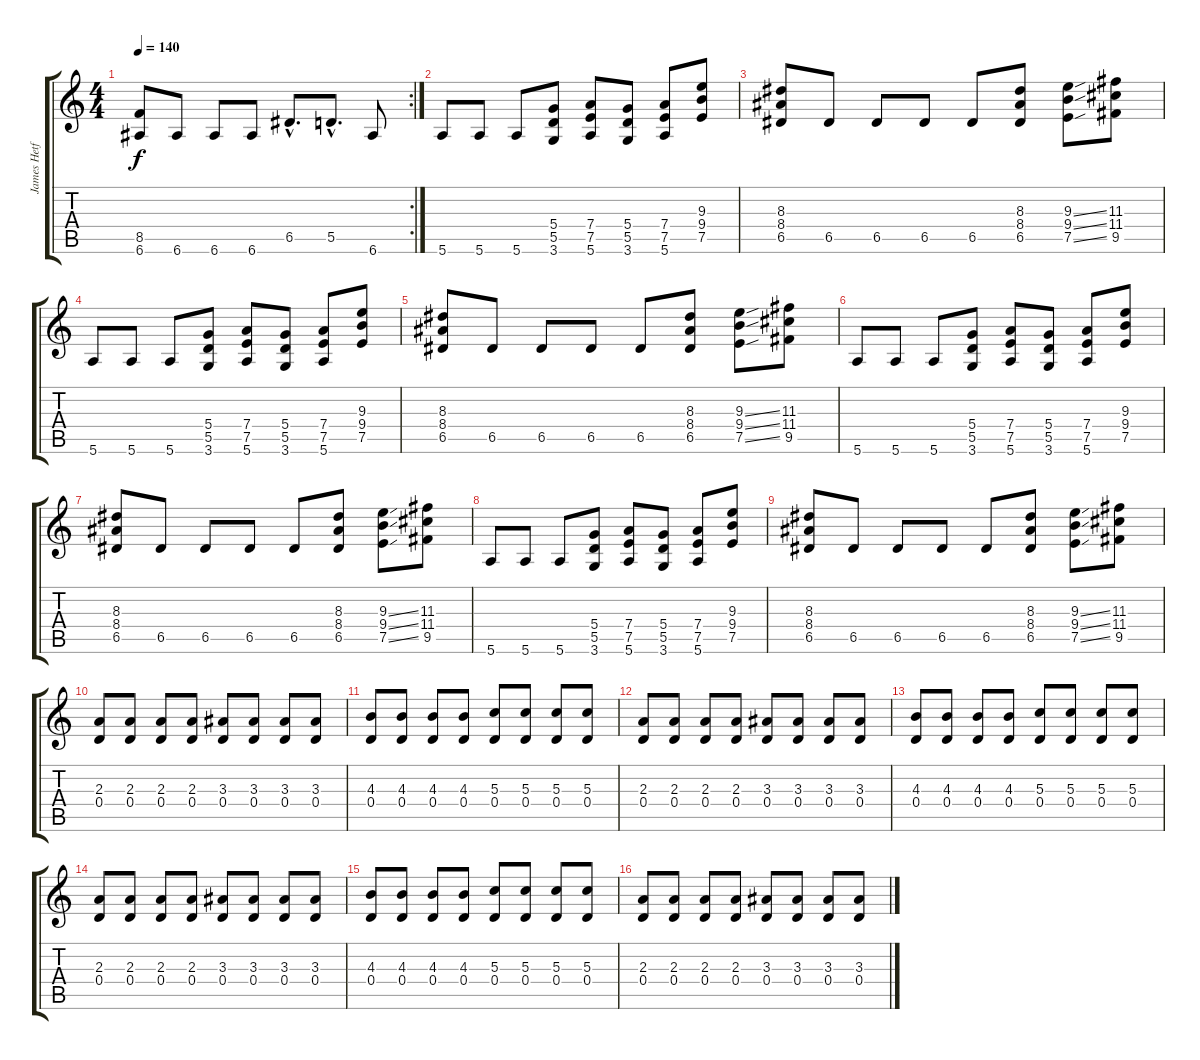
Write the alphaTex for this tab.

\track ("James Hetfield (Guitar dist)" "James Hetf") {instrument distortionguitar}
\staff {score tabs}
\tuning (E4 B3 G3 D3 A2 E2) {hide}
\rc 2
\ts (4 4)
\tempo 140
\clef g2
\ks c
(8.5 6.6).8{dy f} 6.6.8 6.6.8 6.6.8 6.5{hac}.8{d} 5.5{hac}.8{d} 6.6.8 |
5.6.8 5.6.8 5.6.8 (5.4 5.5 3.6).8 (7.4 7.5 5.6).8 (5.4 5.5 3.6).8 (7.4 7.5 5.6).8 (9.3 9.4 7.5).8 |
(8.3 8.4 6.5).8 6.5.8 6.5.8 6.5.8 6.5.8 (8.3 8.4 6.5).8 (9.3{ss} 9.4{ss} 7.5{ss}).8 (11.3 11.4 9.5).8 |
5.6.8 5.6.8 5.6.8 (5.4 5.5 3.6).8 (7.4 7.5 5.6).8 (5.4 5.5 3.6).8 (7.4 7.5 5.6).8 (9.3 9.4 7.5).8 |
(8.3 8.4 6.5).8 6.5.8 6.5.8 6.5.8 6.5.8 (8.3 8.4 6.5).8 (9.3{ss} 9.4{ss} 7.5{ss}).8 (11.3 11.4 9.5).8 |
5.6.8 5.6.8 5.6.8 (5.4 5.5 3.6).8 (7.4 7.5 5.6).8 (5.4 5.5 3.6).8 (7.4 7.5 5.6).8 (9.3 9.4 7.5).8 |
(8.3 8.4 6.5).8 6.5.8 6.5.8 6.5.8 6.5.8 (8.3 8.4 6.5).8 (9.3{ss} 9.4{ss} 7.5{ss}).8 (11.3 11.4 9.5).8 |
5.6.8 5.6.8 5.6.8 (5.4 5.5 3.6).8 (7.4 7.5 5.6).8 (5.4 5.5 3.6).8 (7.4 7.5 5.6).8 (9.3 9.4 7.5).8 |
(8.3 8.4 6.5).8 6.5.8 6.5.8 6.5.8 6.5.8 (8.3 8.4 6.5).8 (9.3{ss} 9.4{ss} 7.5{ss}).8 (11.3 11.4 9.5).8 |
(2.3 0.4).8 (2.3 0.4).8 (2.3 0.4).8 (2.3 0.4).8 (3.3 0.4).8 (3.3 0.4).8 (3.3 0.4).8 (3.3 0.4).8 |
(4.3 0.4).8 (4.3 0.4).8 (4.3 0.4).8 (4.3 0.4).8 (5.3 0.4).8 (5.3 0.4).8 (5.3 0.4).8 (5.3 0.4).8 |
(2.3 0.4).8 (2.3 0.4).8 (2.3 0.4).8 (2.3 0.4).8 (3.3 0.4).8 (3.3 0.4).8 (3.3 0.4).8 (3.3 0.4).8 |
(4.3 0.4).8 (4.3 0.4).8 (4.3 0.4).8 (4.3 0.4).8 (5.3 0.4).8 (5.3 0.4).8 (5.3 0.4).8 (5.3 0.4).8 |
(2.3 0.4).8 (2.3 0.4).8 (2.3 0.4).8 (2.3 0.4).8 (3.3 0.4).8 (3.3 0.4).8 (3.3 0.4).8 (3.3 0.4).8 |
(4.3 0.4).8 (4.3 0.4).8 (4.3 0.4).8 (4.3 0.4).8 (5.3 0.4).8 (5.3 0.4).8 (5.3 0.4).8 (5.3 0.4).8 |
(2.3 0.4).8 (2.3 0.4).8 (2.3 0.4).8 (2.3 0.4).8 (3.3 0.4).8 (3.3 0.4).8 (3.3 0.4).8 (3.3 0.4).8
